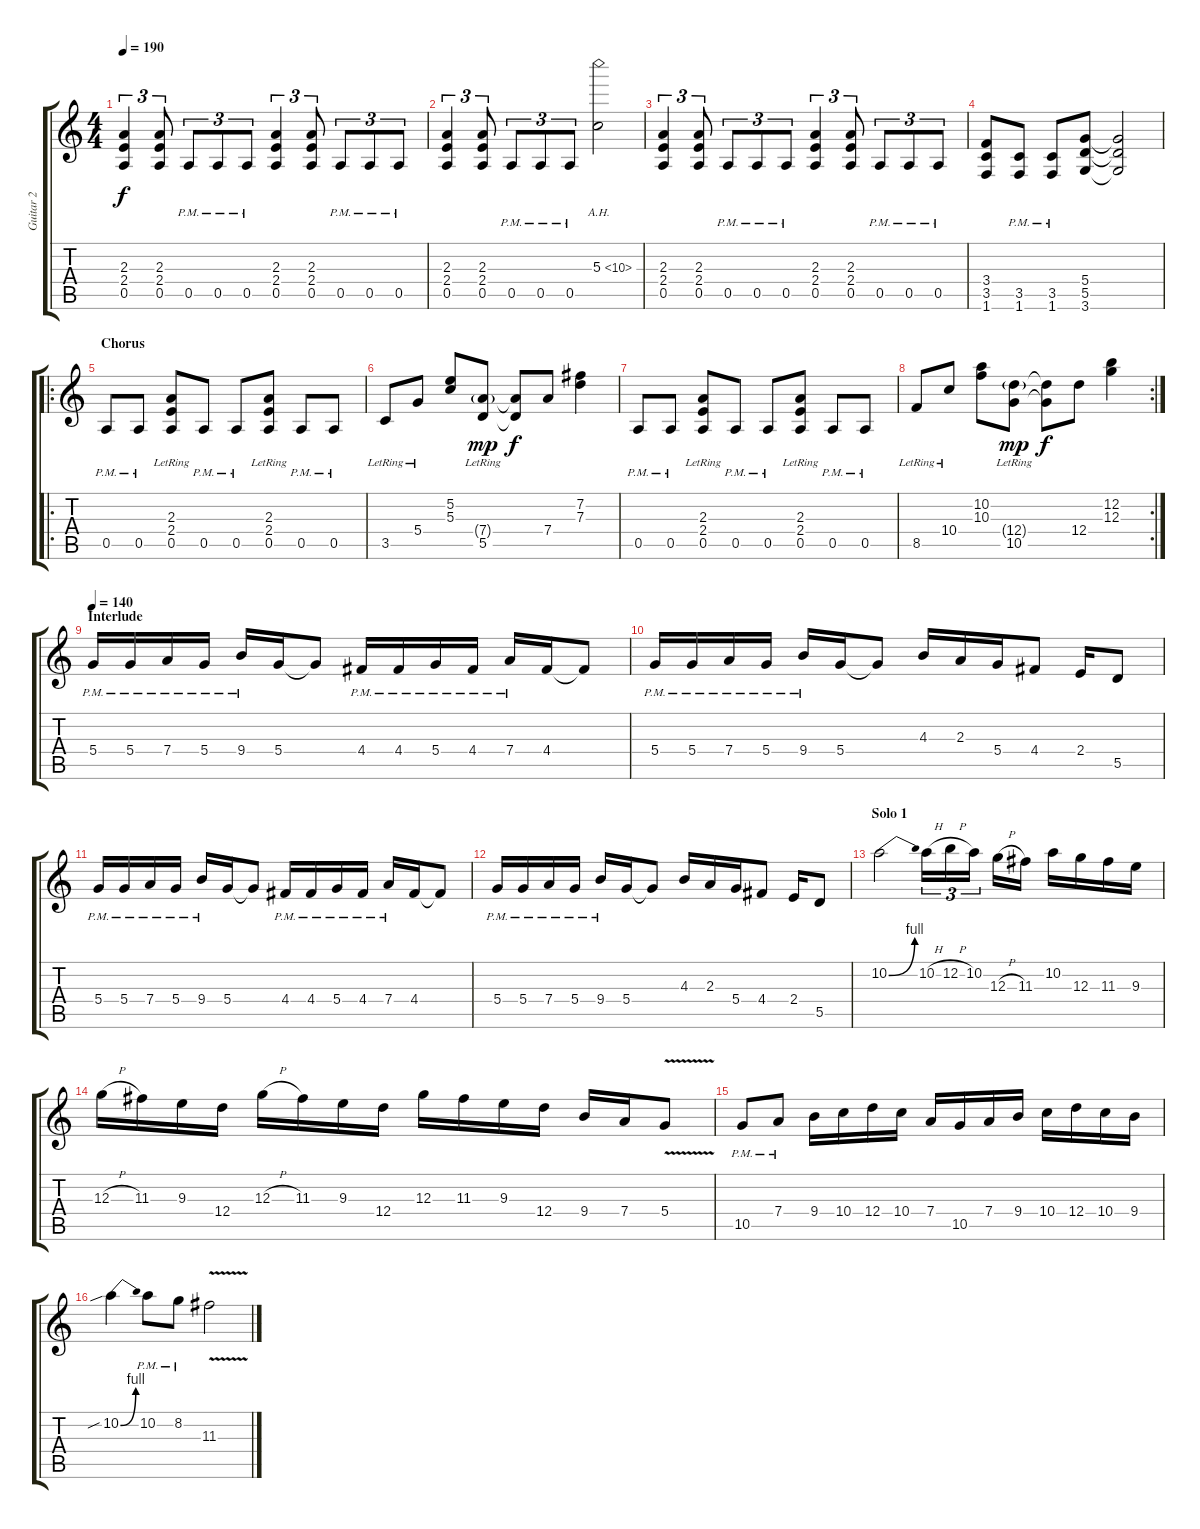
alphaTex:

\track ("Guitar 2" "Guitar 2") {instrument overdrivenguitar}
\staff {score tabs}
\tuning (E4 B3 G3 D3 A2 E2) {hide}
\ts (4 4)
\tempo 190
\clef g2
\ks c
(2.3 2.4 0.5).4{tu (3 2) dy f} (2.3 2.4 0.5).8{tu (3 2)} 0.5{pm}.8{tu (3 2)} 0.5{pm}.8{tu (3 2)} 0.5{pm}.8{tu (3 2)} (2.3 2.4 0.5).4{tu (3 2)} (2.3 2.4 0.5).8{tu (3 2)} 0.5{pm}.8{tu (3 2)} 0.5{pm}.8{tu (3 2)} 0.5{pm}.8{tu (3 2)} |
(2.3 2.4 0.5).4{tu (3 2)} (2.3 2.4 0.5).8{tu (3 2)} 0.5{pm}.8{tu (3 2)} 0.5{pm}.8{tu (3 2)} 0.5{pm}.8{tu (3 2)} 5.3{ah 5}.2 |
(2.3 2.4 0.5).4{tu (3 2)} (2.3 2.4 0.5).8{tu (3 2)} 0.5{pm}.8{tu (3 2)} 0.5{pm}.8{tu (3 2)} 0.5{pm}.8{tu (3 2)} (2.3 2.4 0.5).4{tu (3 2)} (2.3 2.4 0.5).8{tu (3 2)} 0.5{pm}.8{tu (3 2)} 0.5{pm}.8{tu (3 2)} 0.5{pm}.8{tu (3 2)} |
(3.4 3.5 1.6).8 (3.5{pm} 1.6{pm}).8 (3.5{pm} 1.6{pm}).8 (5.4 5.5 3.6).8 (5.4{t} 5.5{t} 3.6{t}).2 |
\ro
\section ("" "Chorus")
0.5{pm}.8 0.5{pm}.8 (2.3{lr} 2.4{lr} 0.5).8 0.5{pm}.8 0.5{pm}.8 (2.3{lr} 2.4{lr} 0.5).8 0.5{pm}.8 0.5{pm}.8 |
3.5{lr}.8 5.4{lr}.8 (5.2 5.3).8 (7.4{g lr} 5.5{lr}).8{dy mp} (7.4{t} 5.5{t}).8{dy f} 7.4.8 (7.2 7.3).4 |
0.5{pm}.8 0.5{pm}.8 (2.3{lr} 2.4{lr} 0.5).8 0.5{pm}.8 0.5{pm}.8 (2.3{lr} 2.4{lr} 0.5).8 0.5{pm}.8 0.5{pm}.8 |
\rc 2
8.5{lr}.8 10.4{lr}.8 (10.2 10.3).8 (12.4{g lr} 10.5{lr}).8{dy mp} (12.4{t} 10.5{t}).8{dy f} 12.4.8 (12.2 12.3).4 |
\section ("" "Interlude")
\tempo 140
5.4{pm}.16 5.4{pm}.16 7.4{pm}.16 5.4{pm}.16 9.4{pm}.16 5.4.16 5.4{t}.8 4.4{pm}.16 4.4{pm}.16 5.4{pm}.16 4.4{pm}.16 7.4{pm}.16 4.4.16 4.4{t}.8 |
5.4{pm}.16 5.4{pm}.16 7.4{pm}.16 5.4{pm}.16 9.4{pm}.16 5.4.16 5.4{t}.8 4.3.16 2.3.16 5.4.16 4.4.8 2.4.16 5.5.8 |
5.4{pm}.16 5.4{pm}.16 7.4{pm}.16 5.4{pm}.16 9.4{pm}.16 5.4.16 5.4{t}.8 4.4{pm}.16 4.4{pm}.16 5.4{pm}.16 4.4{pm}.16 7.4{pm}.16 4.4.16 4.4{t}.8 |
5.4{pm}.16 5.4{pm}.16 7.4{pm}.16 5.4{pm}.16 9.4{pm}.16 5.4.16 5.4{t}.8 4.3.16 2.3.16 5.4.16 4.4.8 2.4.16 5.5.8 |
\section ("" "Solo 1")
10.2{be (bend 0 0 60 4)}.2 10.2{h}.16{tu (3 2)} 12.2{h}.16{tu (3 2)} 10.2.16{tu (3 2)} 12.3{h}.16 11.3.16 10.2.16 12.3.16 11.3.16 9.3.16 |
12.3{h}.16 11.3.16 9.3.16 12.4.16 12.3{h}.16 11.3.16 9.3.16 12.4.16 12.3.16 11.3.16 9.3.16 12.4.16 9.4.16 7.4.16 5.4{v}.8 |
10.5{pm}.8 7.4{pm}.8 9.4.16 10.4.16 12.4.16 10.4.16 7.4.16 10.5.16 7.4.16 9.4.16 10.4.16 12.4.16 10.4.16 9.4.16 |
10.2{be (bend 0 0 60 4) sib}.4 10.2{pm}.8 8.2{pm}.8 11.3{v}.2
